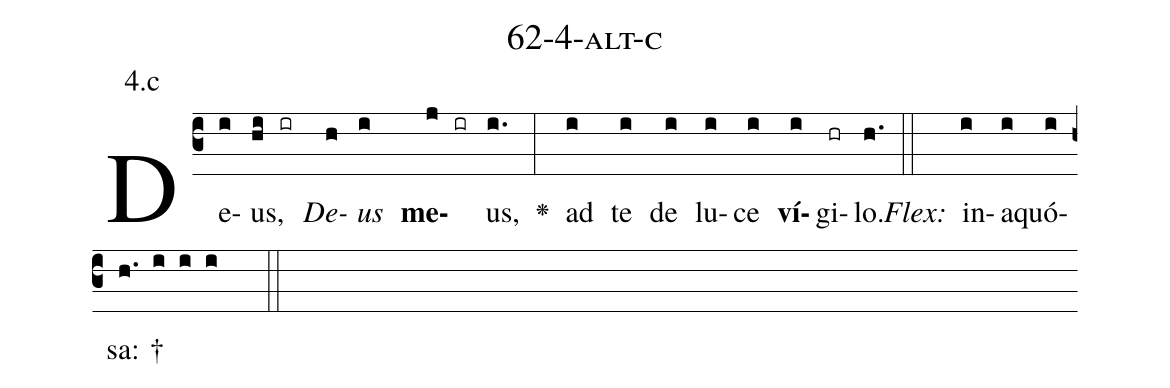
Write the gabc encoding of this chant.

name: 62-4-alt-c;
annotation: 4.c;
%%
(c3)De(i)us,(hi ir) <i>De</i>(h)<i>us</i>(i) <b>me</b>(j ir)us,(i.) <v>\greheightstar</v>(:) ad(i) te(i) de(i) lu(i)ce(i) <b>ví</b>(i)gi(hr)lo.(h.) (::)
<i>Flex:</i>()  in(i)a(i)quó(i)sa: †(h. i i i  ::)

%E(i) u(i) o(i) u(i) a(i) e.(h.) (::)
